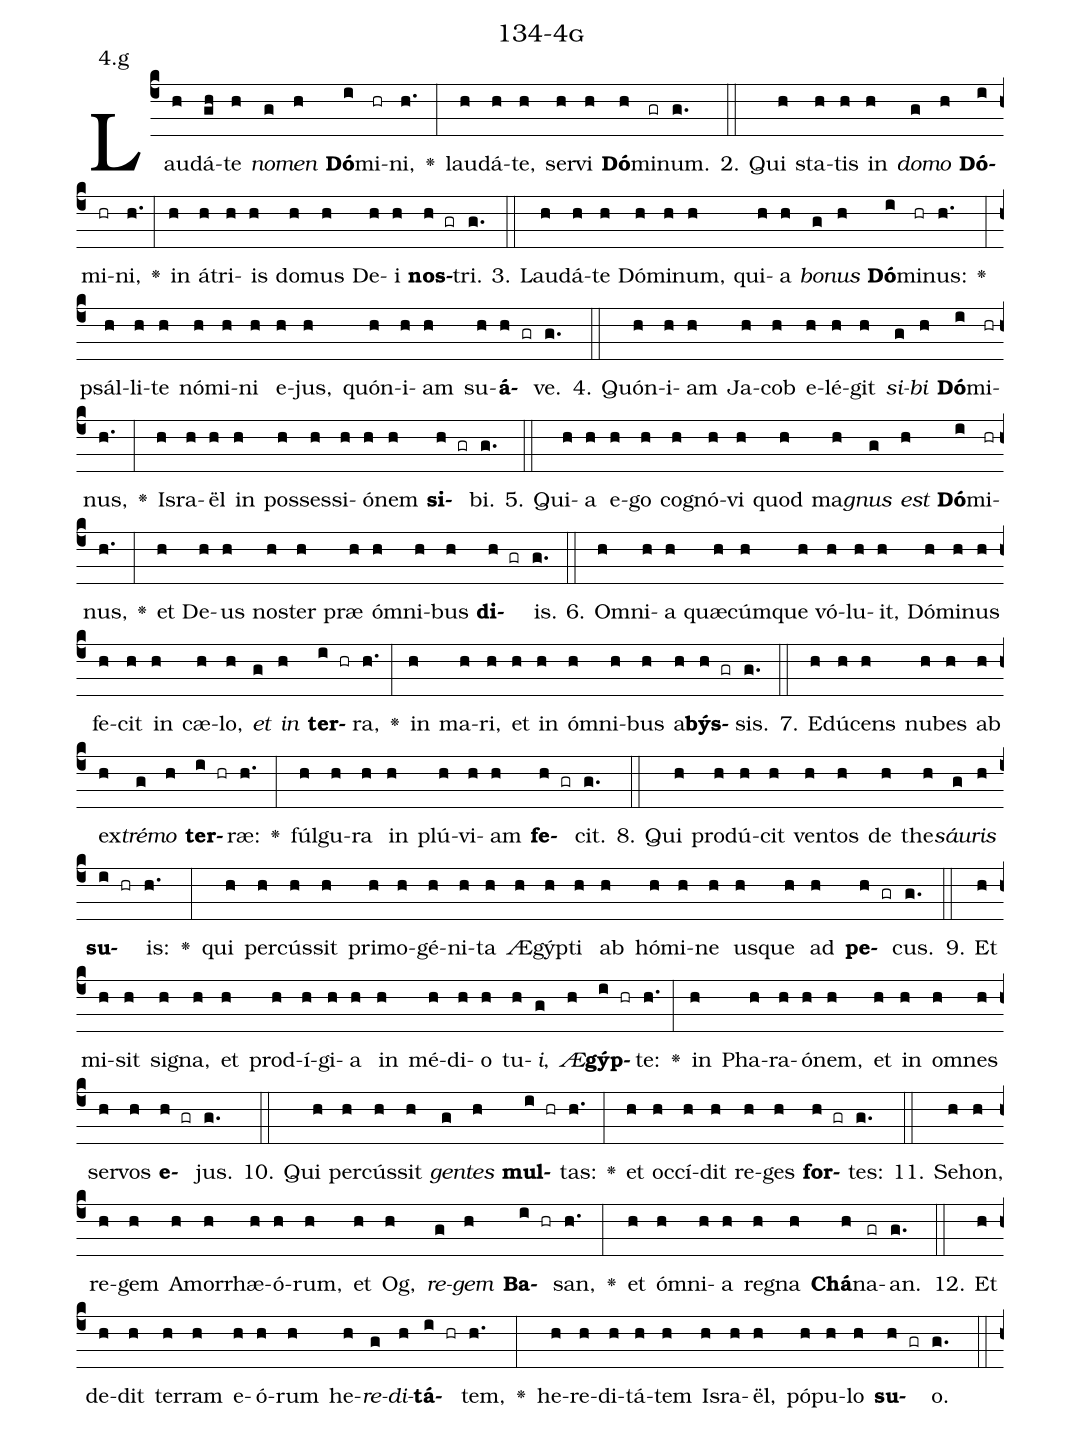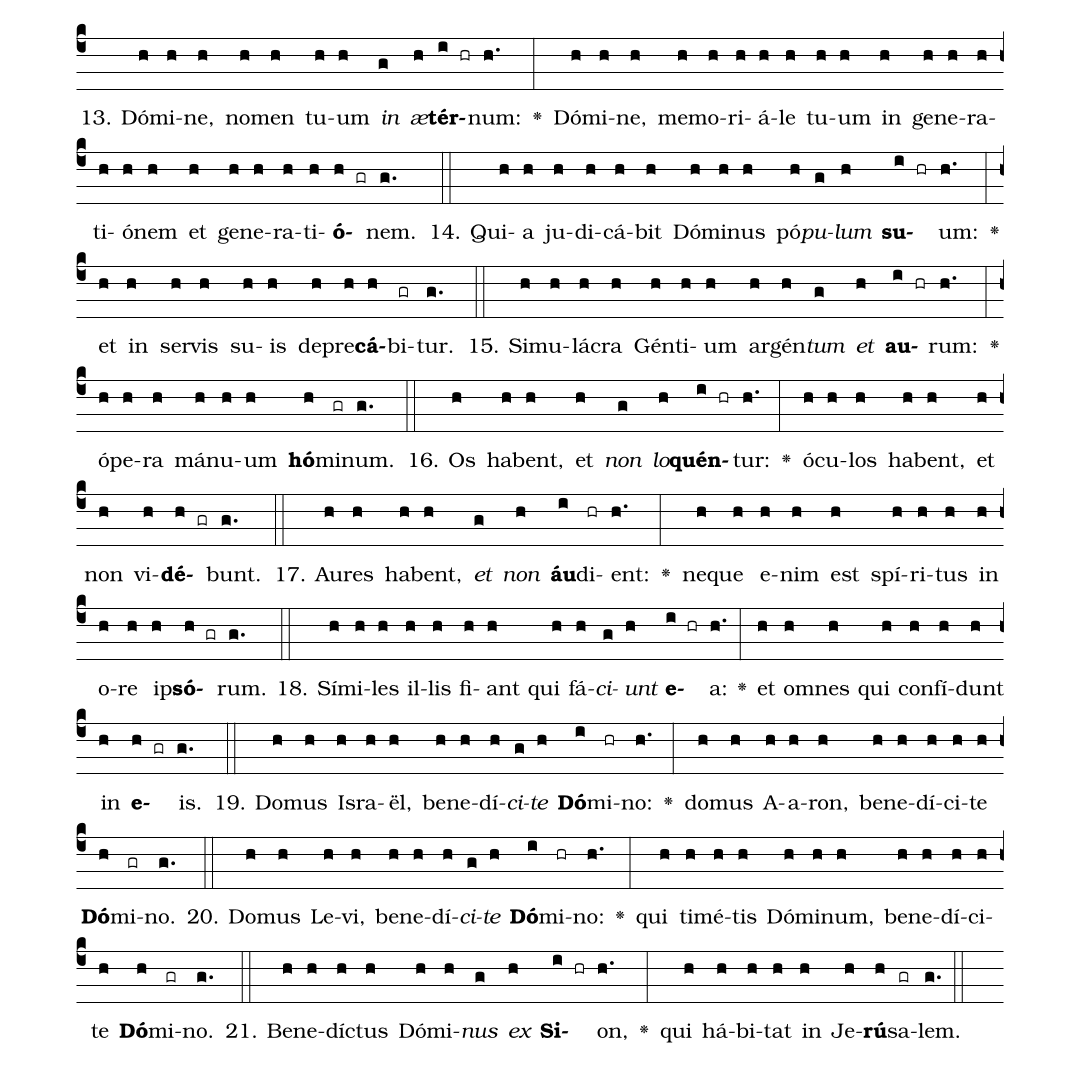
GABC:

name: 134-4g;
annotation: 4.g;
%%
(c4)Lau(h)dá(gh)te(h) <i>no</i>(g)<i>men</i>(h) <b>Dó</b>(i)mi(hr)ni,(h.) <v>\greheightstar</v>(:) lau(h)dá(h)te,(h) ser(h)vi(h) <b>Dó</b>(h)mi(gr)num.(g.) (::)
2. Qui(h) sta(h)tis(h) in(h) <i>do</i>(g)<i>mo</i>(h) <b>Dó</b>(i)mi(hr)ni,(h.) <v>\greheightstar</v>(:) in(h) á(h)tri(h)is(h) do(h)mus(h) De(h)i(h) <b>nos</b>(h gr)tri.(g.) (::)
3. Lau(h)dá(h)te(h) Dó(h)mi(h)num,(h) qui(h)a(h) <i>bo</i>(g)<i>nus</i>(h) <b>Dó</b>(i)mi(hr)nus:(h.) <v>\greheightstar</v>(:) psál(h)li(h)te(h) nó(h)mi(h)ni(h) e(h)jus,(h) quón(h)i(h)am(h) su(h)<b>á</b>(h gr)ve.(g.) (::)
4. Quón(h)i(h)am(h) Ja(h)cob(h) e(h)lé(h)git(h) <i>si</i>(g)<i>bi</i>(h) <b>Dó</b>(i)mi(hr)nus,(h.) <v>\greheightstar</v>(:) Is(h)ra(h)ël(h) in(h) pos(h)ses(h)si(h)ó(h)nem(h) <b>si</b>(h gr)bi.(g.) (::)
5. Qui(h)a(h) e(h)go(h) co(h)gnó(h)vi(h) quod(h) ma(h)<i>gnus</i>(g) <i>est</i>(h) <b>Dó</b>(i)mi(hr)nus,(h.) <v>\greheightstar</v>(:) et(h) De(h)us(h) nos(h)ter(h) præ(h) óm(h)ni(h)bus(h) <b>di</b>(h gr)is.(g.) (::)
6. Om(h)ni(h)a(h) quæ(h)cúm(h)que(h) vó(h)lu(h)it,(h) Dó(h)mi(h)nus(h) fe(h)cit(h) in(h) cæ(h)lo,(h) <i>et</i>(g) <i>in</i>(h) <b>ter</b>(i hr)ra,(h.) <v>\greheightstar</v>(:) in(h) ma(h)ri,(h) et(h) in(h) óm(h)ni(h)bus(h) a(h)<b>býs</b>(h gr)sis.(g.) (::)
7. E(h)dú(h)cens(h) nu(h)bes(h) ab(h) ex(h)<i>tré</i>(g)<i>mo</i>(h) <b>ter</b>(i hr)ræ:(h.) <v>\greheightstar</v>(:) fúl(h)gu(h)ra(h) in(h) plú(h)vi(h)am(h) <b>fe</b>(h gr)cit.(g.) (::)
8. Qui(h) pro(h)dú(h)cit(h) ven(h)tos(h) de(h) the(h)<i>sáu</i>(g)<i>ris</i>(h) <b>su</b>(i hr)is:(h.) <v>\greheightstar</v>(:) qui(h) per(h)cús(h)sit(h) pri(h)mo(h)gé(h)ni(h)ta(h) Æ(h)gýp(h)ti(h) ab(h) hó(h)mi(h)ne(h) us(h)que(h) ad(h) <b>pe</b>(h gr)cus.(g.) (::)
9. Et(h) mi(h)sit(h) si(h)gna,(h) et(h) prod(h)í(h)gi(h)a(h) in(h) mé(h)di(h)o(h) tu(h)<i>i</i>,(g) <i>Æ</i>(h)<b>gýp</b>(i hr)te:(h.) <v>\greheightstar</v>(:) in(h) Pha(h)ra(h)ó(h)nem,(h) et(h) in(h) om(h)nes(h) ser(h)vos(h) <b>e</b>(h gr)jus.(g.) (::)
10. Qui(h) per(h)cús(h)sit(h) <i>gen</i>(g)<i>tes</i>(h) <b>mul</b>(i hr)tas:(h.) <v>\greheightstar</v>(:) et(h) oc(h)cí(h)dit(h) re(h)ges(h) <b>for</b>(h gr)tes:(g.) (::)
11. Se(h)hon,(h) re(h)gem(h) A(h)mor(h)rhæ(h)ó(h)rum,(h) et(h) Og,(h) <i>re</i>(g)<i>gem</i>(h) <b>Ba</b>(i hr)san,(h.) <v>\greheightstar</v>(:) et(h) óm(h)ni(h)a(h) re(h)gna(h) <b>Chá</b>(h)na(gr)an.(g.) (::)
12. Et(h) de(h)dit(h) ter(h)ram(h) e(h)ó(h)rum(h) he(h)<i>re</i>(g)<i>di</i>(h)<b>tá</b>(i hr)tem,(h.) <v>\greheightstar</v>(:) he(h)re(h)di(h)tá(h)tem(h) Is(h)ra(h)ël,(h) pó(h)pu(h)lo(h) <b>su</b>(h gr)o.(g.) (::)
13. Dó(h)mi(h)ne,(h) no(h)men(h) tu(h)um(h) <i>in</i>(g) <i>æ</i>(h)<b>tér</b>(i hr)num:(h.) <v>\greheightstar</v>(:) Dó(h)mi(h)ne,(h) me(h)mo(h)ri(h)á(h)le(h) tu(h)um(h) in(h) ge(h)ne(h)ra(h)ti(h)ó(h)nem(h) et(h) ge(h)ne(h)ra(h)ti(h)<b>ó</b>(h gr)nem.(g.) (::)
14. Qui(h)a(h) ju(h)di(h)cá(h)bit(h) Dó(h)mi(h)nus(h) pó(h)<i>pu</i>(g)<i>lum</i>(h) <b>su</b>(i hr)um:(h.) <v>\greheightstar</v>(:) et(h) in(h) ser(h)vis(h) su(h)is(h) de(h)pre(h)<b>cá</b>(h)bi(gr)tur.(g.) (::)
15. Si(h)mu(h)lá(h)cra(h) Gén(h)ti(h)um(h) ar(h)gén(h)<i>tum</i>(g) <i>et</i>(h) <b>au</b>(i hr)rum:(h.) <v>\greheightstar</v>(:) ó(h)pe(h)ra(h) má(h)nu(h)um(h) <b>hó</b>(h)mi(gr)num.(g.) (::)
16. Os(h) ha(h)bent,(h) et(h) <i>non</i>(g) <i>lo</i>(h)<b>quén</b>(i hr)tur:(h.) <v>\greheightstar</v>(:) ó(h)cu(h)los(h) ha(h)bent,(h) et(h) non(h) vi(h)<b>dé</b>(h gr)bunt.(g.) (::)
17. Au(h)res(h) ha(h)bent,(h) <i>et</i>(g) <i>non</i>(h) <b>áu</b>(i)di(hr)ent:(h.) <v>\greheightstar</v>(:) ne(h)que(h) e(h)nim(h) est(h) spí(h)ri(h)tus(h) in(h) o(h)re(h) ip(h)<b>só</b>(h gr)rum.(g.) (::)
18. Sí(h)mi(h)les(h) il(h)lis(h) fi(h)ant(h) qui(h) fá(h)<i>ci</i>(g)<i>unt</i>(h) <b>e</b>(i hr)a:(h.) <v>\greheightstar</v>(:) et(h) om(h)nes(h) qui(h) con(h)fí(h)dunt(h) in(h) <b>e</b>(h gr)is.(g.) (::)
19. Do(h)mus(h) Is(h)ra(h)ël,(h) be(h)ne(h)dí(h)<i>ci</i>(g)<i>te</i>(h) <b>Dó</b>(i)mi(hr)no:(h.) <v>\greheightstar</v>(:) do(h)mus(h) A(h)a(h)ron,(h) be(h)ne(h)dí(h)ci(h)te(h) <b>Dó</b>(h)mi(gr)no.(g.) (::)
20. Do(h)mus(h) Le(h)vi,(h) be(h)ne(h)dí(h)<i>ci</i>(g)<i>te</i>(h) <b>Dó</b>(i)mi(hr)no:(h.) <v>\greheightstar</v>(:) qui(h) ti(h)mé(h)tis(h) Dó(h)mi(h)num,(h) be(h)ne(h)dí(h)ci(h)te(h) <b>Dó</b>(h)mi(gr)no.(g.) (::)
21. Be(h)ne(h)díc(h)tus(h) Dó(h)mi(h)<i>nus</i>(g) <i>ex</i>(h) <b>Si</b>(i hr)on,(h.) <v>\greheightstar</v>(:) qui(h) há(h)bi(h)tat(h) in(h) Je(h)<b>rú</b>(h)sa(gr)lem.(g.) (::)
